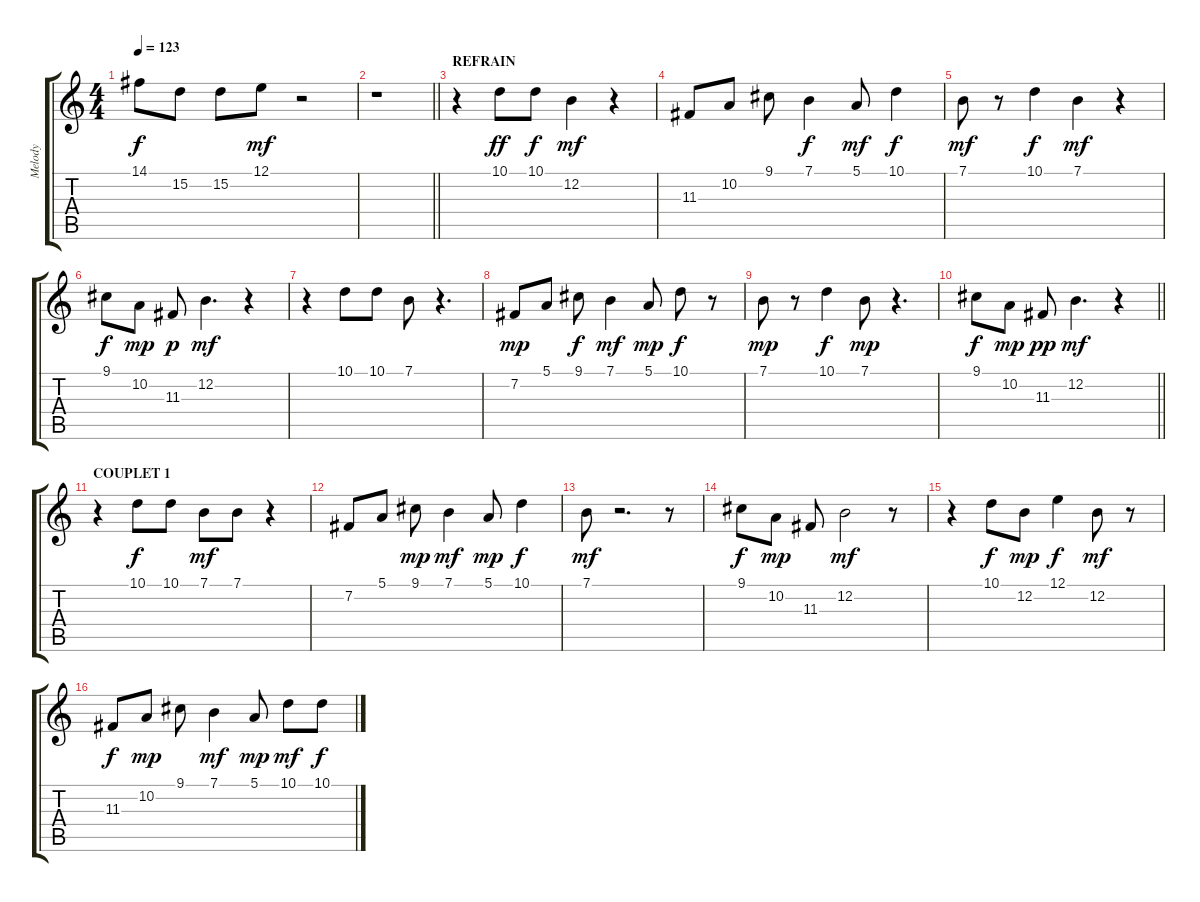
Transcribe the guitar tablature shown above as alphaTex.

\track ("Melody" "Melody") {instrument lead3calliope}
\staff {score tabs}
\tuning (E4 B3 G3 D3 A2 E2) {hide}
\ts (4 4)
\tempo 123
\clef g2
\ks c
14.1.8{dy f} 15.2.8 15.2.8 12.1.8{dy mf} r.2 |
\barLineRight lightlight
r.1 |
\section ("" "REFRAIN")
r.4 10.1.8{dy ff} 10.1.8{dy f} 12.2.4{dy mf} r.4 |
11.3.8 10.2.8 9.1.8 7.1.4{dy f} 5.1.8{dy mf} 10.1.4{dy f} |
7.1.8{dy mf} r.8 10.1.4{dy f} 7.1.4{dy mf} r.4 |
9.1.8{dy f} 10.2.8{dy mp} 11.3.8{dy p} 12.2.4{d dy mf} r.4 |
r.4 10.1.8 10.1.8 7.1.8 r.4{d} |
7.2.8{dy mp} 5.1.8 9.1.8{dy f} 7.1.4{dy mf} 5.1.8{dy mp} 10.1.8{dy f} r.8 |
7.1.8{dy mp} r.8 10.1.4{dy f} 7.1.8{dy mp} r.4{d} |
\barLineRight lightlight
9.1.8{dy f} 10.2.8{dy mp} 11.3.8{dy pp} 12.2.4{d dy mf} r.4 |
\section ("" "COUPLET 1")
r.4 10.1.8{dy f} 10.1.8 7.1.8{dy mf} 7.1.8 r.4 |
7.2.8 5.1.8 9.1.8{dy mp} 7.1.4{dy mf} 5.1.8{dy mp} 10.1.4{dy f} |
7.1.8{dy mf} r.2{d} r.8 |
9.1.8{dy f} 10.2.8{dy mp} 11.3.8 12.2.2{dy mf} r.8 |
r.4 10.1.8{dy f} 12.2.8{dy mp} 12.1.4{dy f} 12.2.8{dy mf} r.8 |
11.3.8{dy f} 10.2.8{dy mp} 9.1.8 7.1.4{dy mf} 5.1.8{dy mp} 10.1.8{dy mf} 10.1.8{dy f}
